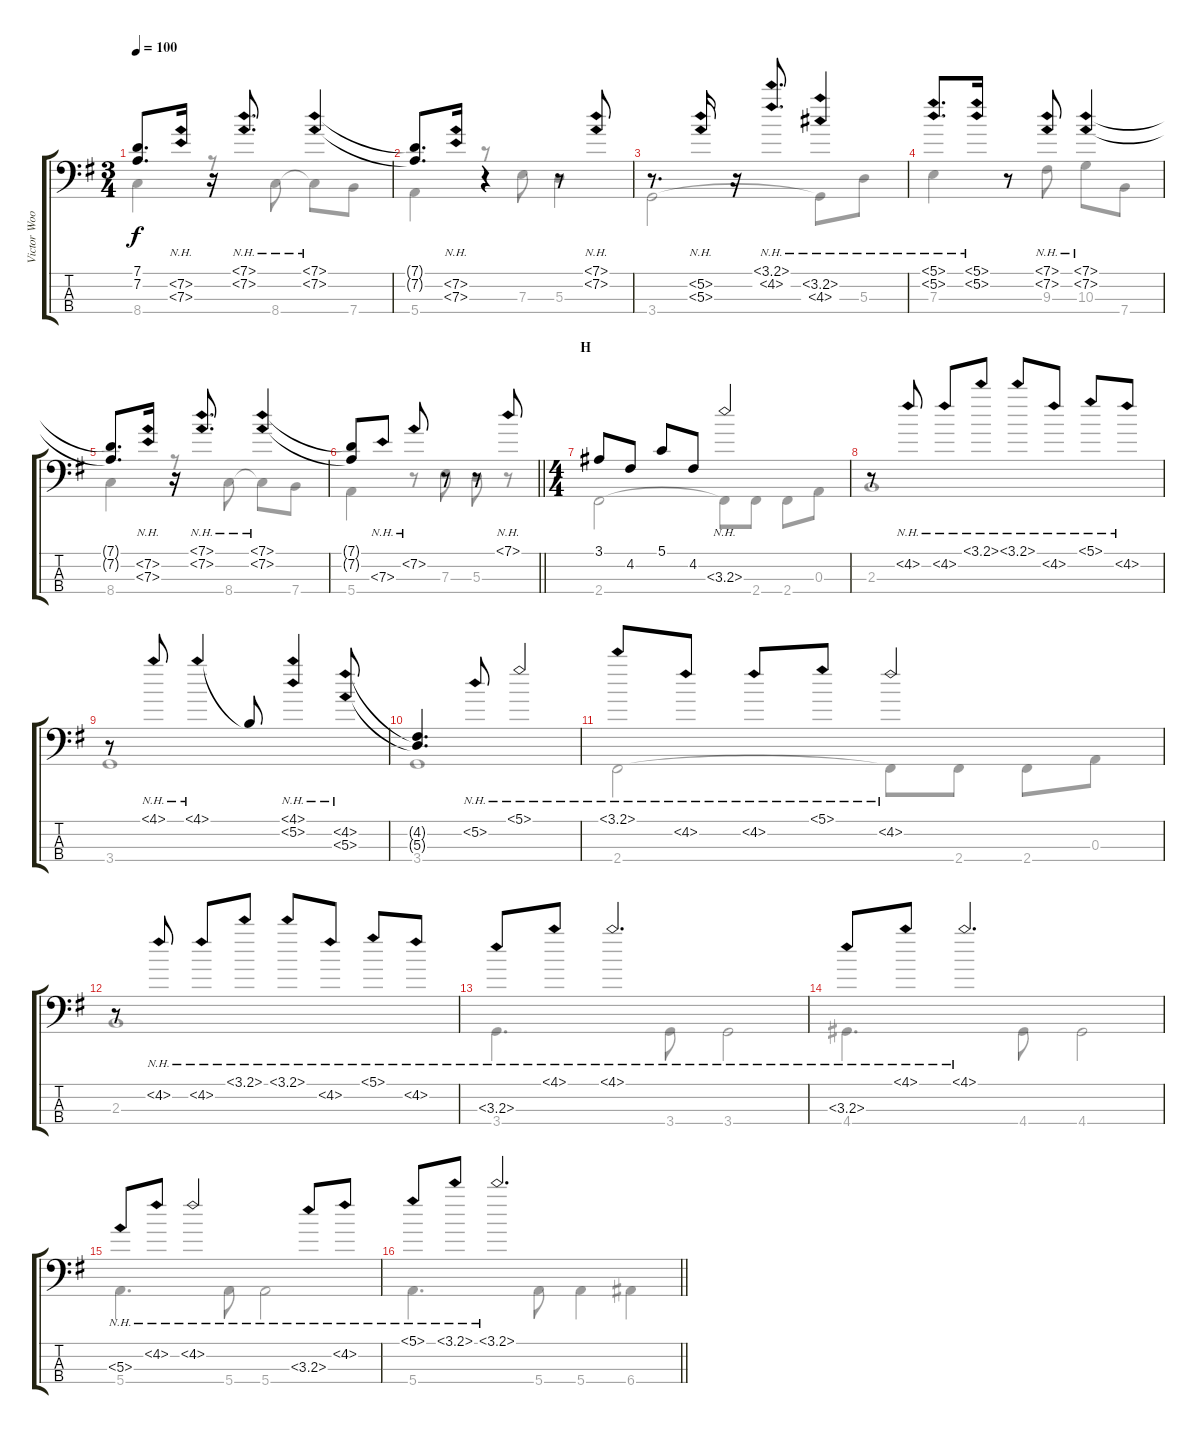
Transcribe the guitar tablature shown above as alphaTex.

\track ("Victor Wooten" "Victor Woo") {instrument electricbassfinger}
\staff {score tabs}
\tuning (G2 D2 A1 E1) {hide}
\voice
\ts (3 4)
\tempo 100
\clef f4
\ks g
(7.1{t} 7.2{t}).8{d dy f} (7.2{nh} 7.3{nh}).16 r.16 (7.1{nh} 7.2{nh}).8{d} (7.1{nh} 7.2{nh}).4 |
(7.1{t} 7.2{t}).8{d} (7.2{nh} 7.3{nh}).16 r.4 r.8 (7.1{nh} 7.2{nh}).8 |
r.8{d} (5.2{nh} 5.3{nh}).16 r.16 (3.1{nh} 4.2{nh}).8{d} (3.2{nh} 4.3{nh}).4 |
(5.1{nh} 5.2{nh}).8{d} (5.1{nh} 5.2{nh}).16 r.8 (7.1{nh} 7.2{nh}).8 (7.1{nh} 7.2{nh}).4 |
(7.1{t} 7.2{t}).8{d} (7.2{nh} 7.3{nh}).16 r.16 (7.1{nh} 7.2{nh}).8{d} (7.1{nh} 7.2{nh}).4 |
\barLineRight lightlight
(7.1{t} 7.2{t}).8 7.3{nh}.8 7.2{nh}.8 r.8 r.8 7.1{nh}.8 |
\ts (4 4)
\section ("" "H")
3.1.8 4.2.8 5.1.8 4.2.8 3.3{nh}.2 |
r.8 4.2{nh}.8 4.2{nh}.8 3.1{nh}.8 3.1{nh}.8 4.2{nh}.8 5.1{nh}.8 4.2{nh}.8 |
r.8 4.1{nh}.8 4.1{nh}.4 4.1{t}.8 (4.1{nh} 5.2{nh}).4 (4.2{nh} 5.3{nh}).8 |
(4.2{t} 5.3{t}).4{d} 5.2{nh}.8 5.1{nh}.2 |
3.1{nh}.8 4.2{nh}.8 4.2{nh}.8 5.1{nh}.8 4.2{nh}.2 |
r.8 4.2{nh}.8 4.2{nh}.8 3.1{nh}.8 3.1{nh}.8 4.2{nh}.8 5.1{nh}.8 4.2{nh}.8 |
3.3{nh}.8 4.1{nh}.8 4.1{nh}.2{d} |
3.3{nh}.8 4.1{nh}.8 4.1{nh}.2{d} |
5.3{nh}.8 4.2{nh}.8 4.2{nh}.2 3.3{nh}.8 4.2{nh}.8 |
\barLineRight lightlight
5.1{nh}.8 3.1{nh}.8 3.1{nh}.2{d}
\voice
\clef f4
\ottava regular
\simile none
\ks g
8.4.4{dy f} r.8 8.4.8 8.4{t}.8 7.4.8 |
5.4.4 r.8 7.3.8 5.3.4 |
3.4.2 3.4{t}.8 5.3.8 |
7.3.4 r.8 9.3.8 10.3.8 7.4.8 |
8.4.4 r.8 8.4.8 8.4{t}.8 7.4.8 |
\barLineRight lightlight
5.4.4 r.8 7.3.8 5.3.8 r.8 |
2.4.2 2.4{t}.8 2.4.8 2.4.8 0.3.8 |
2.3.1 |
3.4.1 |
3.4.1 |
2.4.2 2.4{t}.8 2.4.8 2.4.8 0.3.8 |
2.3.1 |
3.4.4{d} 3.4.8 3.4.2 |
4.4.4{d} 4.4.8 4.4.2 |
5.4.4{d} 5.4.8 5.4.2 |
\barLineRight lightlight
5.4.4{d} 5.4.8 5.4.4 6.4.4
